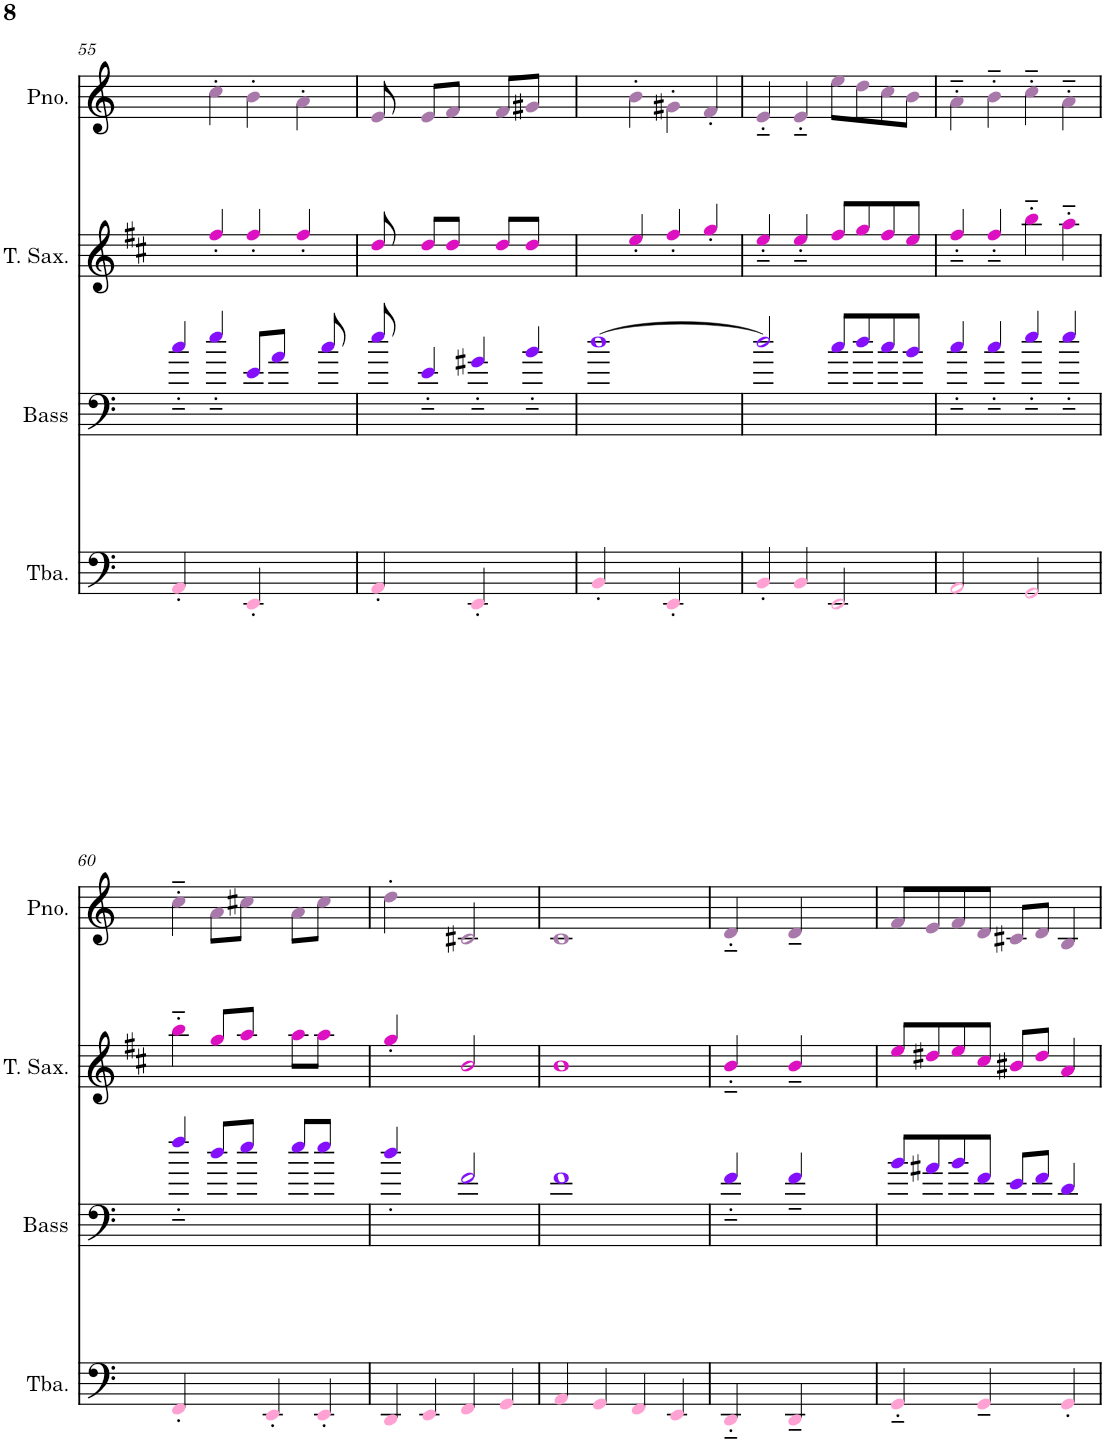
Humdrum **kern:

**kern	**kern	**kern	**kern
*part4	*part3	*part2	*part1
*staff4	*staff3	*staff2	*staff1
*I"Tuba	*I"Acoustic Bass	*I"Tenor Saxophone	*I"Piano
*I'Tba.	*I'Bass	*I'T. Sax.	*I'Pno.
!!LO:PB:g=z
*clefF4	*clefF4	*clefG2	*clefG2
*	*Trd7c12	*Trd8c14	*
*k[]	*k[]	*k[f#c#]	*k[]
*M4/4	*M4/4	*M4/4	*M4/4
=55	=55	=55	=55
4AA'i/	4cc'~j/	4ryy	4ryy
4ryy	4ee'~j/	4ff#'Z/	4cc'V\
4EE'i/	8ej/L	4ff#'Z/	4b'V\
.	8aj/J	.	.
4ryy	8ryy	4ff#'Z/	4a'V\
.	8ccj/	.	.
=56	=56	=56	=56
4AA'i/	8eej/	8ddZ/	8eV/
.	8ryy	8ryy	8ryy
4ryy	4e'~j/	8ddZ/L	8eV/L
.	.	8ddZ/J	8fV/J
4EE'i/	4g#X'~j/	8ryy	8ryy
.	.	8ddZ/L	8fV/L
4ryy	4b'~j/	8ddZ/J	8g#XV/J
.	.	8ryy	8ryy
=57	=57	=57	=57
4BB'i/	[1ddj	4ryy	4ryy
4ryy	.	4ee'Z/	4b'V\
4EE'i/	.	4ff#'Z/	4g#X'V\
4ryy	.	4gg'Z/	4f'V/
=58	=58	=58	=58
4BB'i/	2ddj/]	4ee'~Z/	4e'~V/
4BBi/	.	4ee'~Z/	4e'~V/
2EEi/	8ccj/L	8ff#Z/L	8eeV\L
.	8ddj/	8ggZ/	8ddV\
.	8ccj/	8ff#Z/	8ccV\
.	8bj/J	8eeZ/J	8bV\J
=59	=59	=59	=59
2AAi/	4cc'~j/	4ff#'~Z/	4a'~V\
.	4cc'~j/	4ff#'~Z/	4b'~V\
2GGi/	4ee'~j/	4bb'~Z\	4cc'~V\
.	4ee'~j/	4aa'~Z\	4a'~V\
!!LO:LB:g=z
=60	=60	=60	=60
4FF'i/	4ff'~j/	4bb'~Z\	4cc'~V\
4ryy	8ddj/L	8ggZ/L	8aV\L
.	8eej/J	8aaZ/J	8cc#XV\J
4EE'i/	8ryy	8ryy	8ryy
.	8eej/L	8aaZ\L	8aV\L
4EE'i/	8eej/J	8aaZ\J	8cc#V\J
.	8ryy	8ryy	8ryy
=61	=61	=61	=61
4DDi/	4dd'j/	4gg'Z/	4dd'V\
4EEi/	4ryy	4ryy	4ryy
4FFi/	2fj/	2bZ/	2c#XV/
4GGi/	.	.	.
=62	=62	=62	=62
4AAi/	1fj	1bZ	1cV
4GGi/	.	.	.
4FFi/	.	.	.
4EEi/	.	.	.
=63	=63	=63	=63
4DD'~i/	4f'~j/	4b'~Z/	4d'~V/
8ryy	8ryy	8ryy	8ryy
4DD~i/	4f~j/	4b~Z/	4d~V/
4.ryy	4.ryy	4.ryy	4.ryy
=64	=64	=64	=64
4GG'~i/	8bj/L	8eeZ/L	8fV/L
.	8a#Xj/	8dd#XZ/	8eV/
8ryy	8bj/	8eeZ/	8fV/
4GG~i/	8fj/J	8cc#Z/J	8dV/J
.	8ej/L	8b#XZ/L	8c#XV/L
8ryy	8fj/J	8dd#Z/J	8dV/J
4GG'i/	4dj/	4aZ/	4BV/
=	=	=	=
*-	*-	*-	*-
